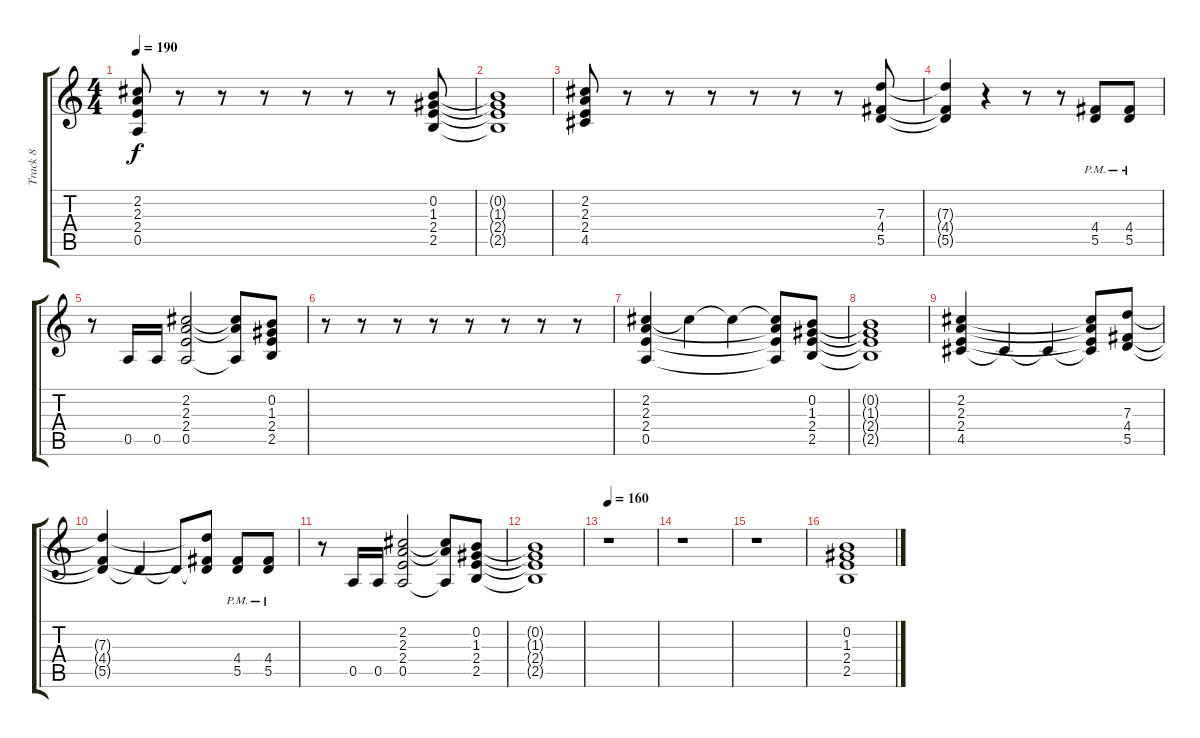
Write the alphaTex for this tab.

\track ("Track 8" "Track 8") {instrument distortionguitar}
\staff {score tabs}
\tuning (E4 B3 G3 D3 A2 E2) {hide}
\ts (4 4)
\tempo 190
\clef g2
\ks c
(2.2 2.3 2.4 0.5).8{dy f} r.8 r.8 r.8 r.8 r.8 r.8 (0.2 1.3 2.4 2.5).8 |
(0.2{t} 1.3{t} 2.4{t} 2.5{t}).1 |
(2.2 2.3 2.4 4.5).8 r.8 r.8 r.8 r.8 r.8 r.8 (7.3 4.4 5.5).8 |
(7.3{t} 4.4{t} 5.5{t}).4 r.4 r.8 r.8 (4.4{pm} 5.5{pm}).8 (4.4{pm} 5.5{pm}).8 |
r.8 0.5.16 0.5.16 (2.2 2.3 2.4 0.5).2 (2.2{t} 2.3{t} 0.5{t}).8 (0.2 1.3 2.4 2.5).8 |
r.8 r.8 r.8 r.8 r.8 r.8 r.8 r.8 |
(2.2 2.3 2.4 0.5).4 2.2{t}.4 2.2{t}.4 (2.2{t} 2.3{t} 2.4{t} 0.5{t}).8 (0.2 1.3 2.4 2.5).8 |
(0.2{t} 1.3{t} 2.4{t} 2.5{t}).1 |
(2.2 2.3 2.4 4.5).4 4.5{t}.4 4.5{t}.4 (2.2{t} 2.3{t} 2.4{t} 4.5{t}).8 (7.3 4.4 5.5).8 |
(7.3{t} 4.4{t} 5.5{t}).4 5.5{t}.4 5.5{t}.8 (7.3{t} 4.4{t} 5.5{t}).8 (4.4{pm} 5.5{pm}).8 (4.4{pm} 5.5{pm}).8 |
r.8 0.5.16 0.5.16 (2.2 2.3 2.4 0.5).2 (2.2{t} 2.3{t} 0.5{t}).8 (0.2 1.3 2.4 2.5).8 |
(0.2{t} 1.3{t} 2.4{t} 2.5{t}).1 |
\tempo 160
r.1 |
r.1 |
r.1 |
(0.2 1.3 2.4 2.5).1
